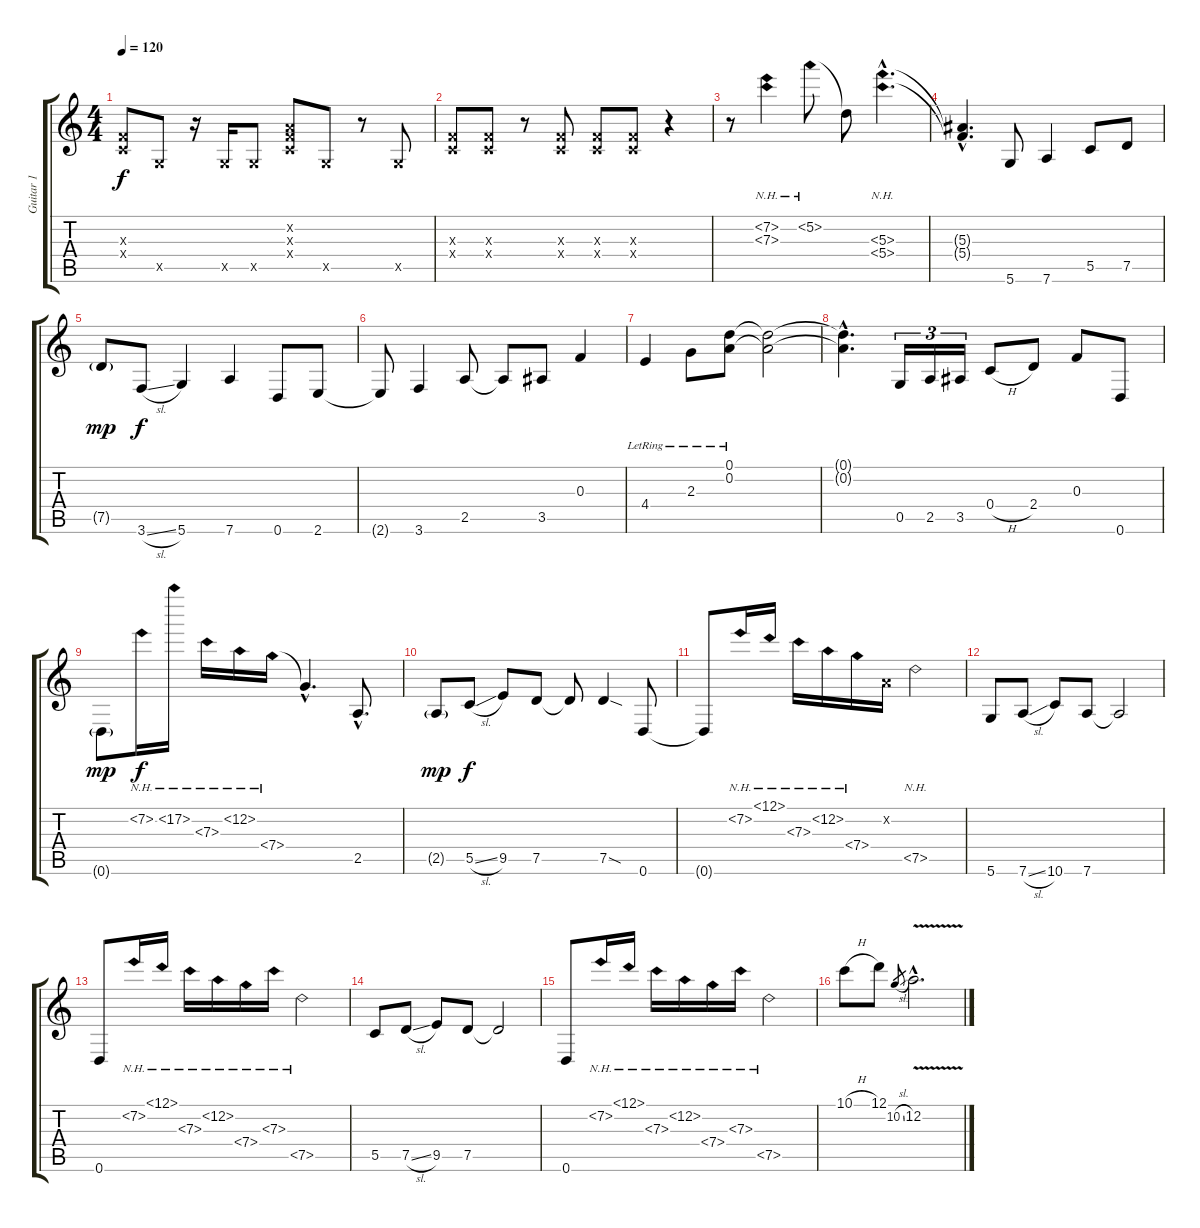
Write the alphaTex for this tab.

\track ("Guitar 1" "Guitar 1") {instrument acousticguitarsteel}
\staff {score tabs}
\tuning (D4 A3 F3 C3 G2 D2) {hide}
\ts (4 4)
\tempo 120
\clef g2
\ks c
(0.3{x} 0.4{x}).8{dy f instrument acousticguitarsteel} 0.5{x}.8 r.16 0.5{x}.16 0.5{x}.8 (0.2{x} 0.3{x} 0.4{x}).8 0.5{x}.8 r.8 0.5{x}.8 |
(0.3{x} 0.4{x}).8 (0.3{x} 0.4{x}).8 r.8 (0.3{x} 0.4{x}).8 (0.3{x} 0.4{x}).8 (0.3{x} 0.4{x}).8 r.4 |
r.8 (7.2{nh} 7.3{nh}).4 5.2{nh}.8 5.2{t}.8 (5.3{nh hac} 5.4{nh hac}).4{d} |
(5.3{hac t} 5.4{hac t}).4{d} 5.6.8 7.6.4 5.5.8 7.5.8 |
7.5{g}.8{dy mp} 3.6{sl}.8{dy f} 5.6.4 7.6.4 0.6.8 2.6.8 |
2.6{t}.8 3.6.4 2.5.8 2.5{t}.8 3.5.8 0.3.4 |
4.4{lr}.4 2.3{lr}.8 (0.1{lr} 0.2{lr}).8 (0.1{t} 0.2{t}).2 |
(0.1{hac t} 0.2{hac t}).4{d} 0.5.16{tu (3 2)} 2.5.16{tu (3 2)} 3.5.16{tu (3 2)} 0.4{h}.8 2.4.8 0.3.8 0.6.8 |
0.6{g}.8{dy mp} 7.2{nh}.16{dy f} 17.2{nh}.16 7.3{nh}.16 12.2{nh}.16 7.4{nh}.16 7.4{hac t}.4{d} 2.5{hac}.8{d} |
2.5{g}.8{dy mp} 5.5{sl}.8{dy f} 9.5.8 7.5.8 7.5{t}.8 7.5{sod}.4 0.6.8 |
0.6{t}.8 7.2{nh}.16 12.1{nh}.16 7.3{nh}.16 12.2{nh}.16 7.4{nh}.16 0.2{x}.16 7.5{nh}.2 |
5.6.8 7.6{sl}.8 10.6.8 7.6.8 7.6{t}.2 |
0.6.8 7.2{nh}.16 12.1{nh}.16 7.3{nh}.16 12.2{nh}.16 7.4{nh}.16 7.3{nh}.16 7.5{nh}.2 |
5.5.8 7.5{sl}.8 9.5.8 7.5.8 7.5{t}.2 |
0.6.8 7.2{nh}.16 12.1{nh}.16 7.3{nh}.16 12.2{nh}.16 7.4{nh}.16 7.3{nh}.16 7.5{nh}.2 |
10.1{h}.8 12.1.8 10.2{sl}.8{gr} 12.2{v hac}.2{d}
